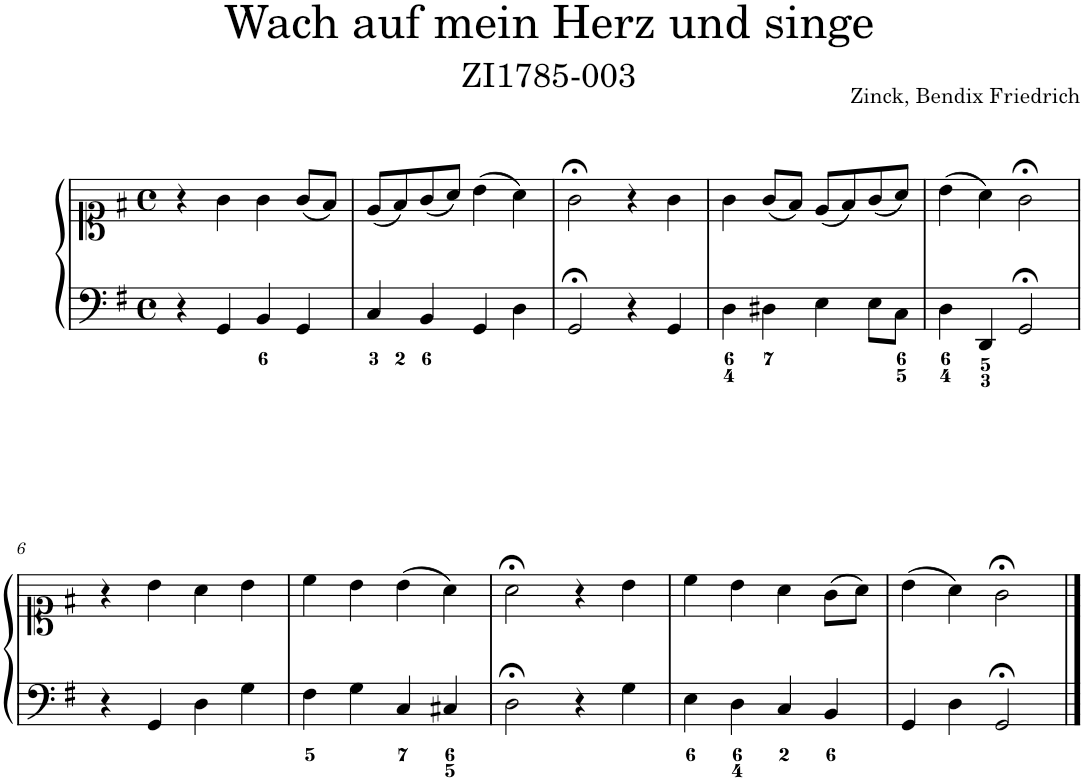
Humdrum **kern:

**kern	**kern
*part1	*part1
*staff2	*staff1
*I"Piano	*
*I'Pno.	*
*clefF4	*clefC1
*k[f#]	*k[f#]
*M4/4	*M4/4
*met(c)	*met(c)
=1	=1
4r	4r
4GG/	4g\
4BB/	4g\
4GG/	(8g/L
.	8f#/J)
=2	=2
4C/	(8e/L
.	8f#/)
4BB/	(8g/
.	8a/J)
4GG/	(4b\
4D\	4a\)
=3	=3
2GG;</	2g;<\
4r	4r
4GG/	4g\
=4	=4
4D\	4g\
4D#X\	(8g/L
.	8f#/J)
4E\	(8e/L
.	8f#/)
8E\L	(8g/
8C\J	8a/J)
=5	=5
4D\	(4b\
4DD/	4a\)
2GG;</	2g;<\
!!LO:LB:g=z
=6	=6
4r	4r
4GG/	4b\
4D\	4a\
4G\	4b\
=7	=7
4F#\	4cc\
4G\	4b\
4C/	(4b\
4C#X/	4a\)
=8	=8
2D;<\	2a;<\
4r	4r
4G\	4b\
=9	=9
4E\	4cc\
4D\	4b\
4C/	4a\
4BB/	(8g\L
.	8a\J)
=10	=10
4GG/	(4b\
4D\	4a\)
2GG;</	2g;<\
==	==
*-	*-
